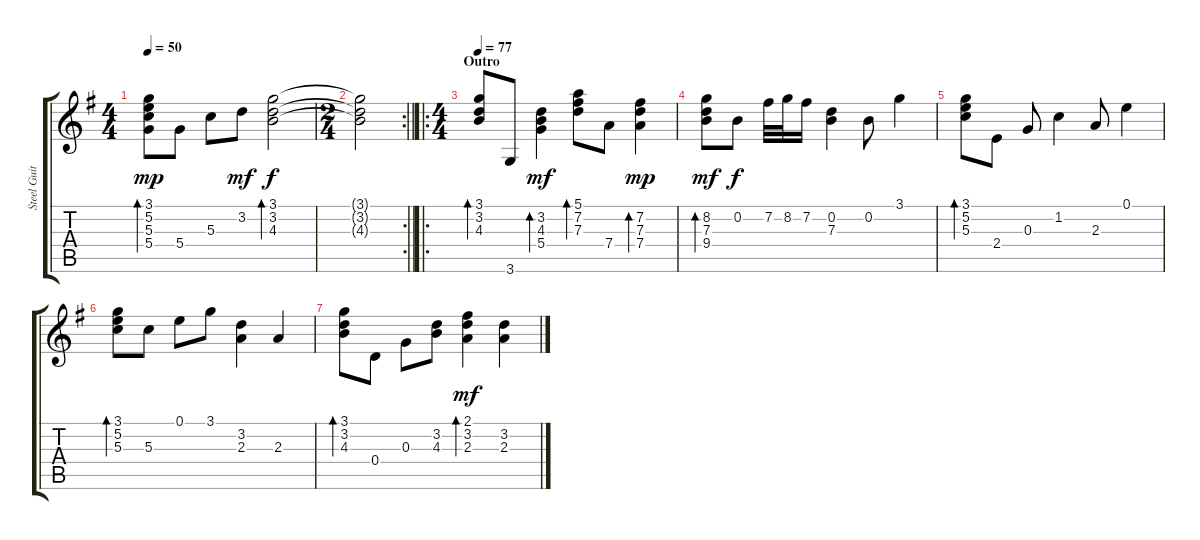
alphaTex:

\track ("Steel Guitar" "Steel Guit") {instrument acousticguitarsteel}
\staff {score tabs}
\tuning (E4 B3 G3 D3 A2 E2) {hide}
\ts (4 4)
\tempo 50
\clef g2
\ks g
(3.1 5.2 5.3 5.4).8{bd 120 dy mp} 5.4.8 5.3.8 3.2.8{dy mf} (3.1 3.2 4.3).2{bd 120 dy f} |
\rc 2
\ts (2 4)
\barLineRight lightlight
(3.1{t} 3.2{t} 4.3{t}).2 |
\ro
\ts (4 4)
\section ("" "Outro")
\tempo 77
(3.1 3.2 4.3).8{bd 120} 3.6.8 (3.2 4.3 5.4).4{bd 120 dy mf} (5.1 7.2 7.3).8{bd 120} 7.4.8 (7.2 7.3 7.4).4{bd 120 dy mp} |
(8.2 7.3 9.4).8{bd 120 dy mf} 0.2.8{dy f} 7.2.32 8.2.32 7.2.16 (0.2 7.3).4 0.2.8 3.1.4 |
(3.1 5.2 5.3).8{bd 120} 2.4.8 0.3.8 1.2.4 2.3.8 0.1.4 |
(3.1 5.2 5.3).8{bd 120} 5.3.8 0.1.8 3.1.8 (3.2 2.3).4 2.3.4 |
(3.1 3.2 4.3).8{bd 120} 0.4.8 0.3.8 (3.2 4.3).8 (2.1 3.2 2.3).4{bd 120 dy mf} (3.2 2.3).4
